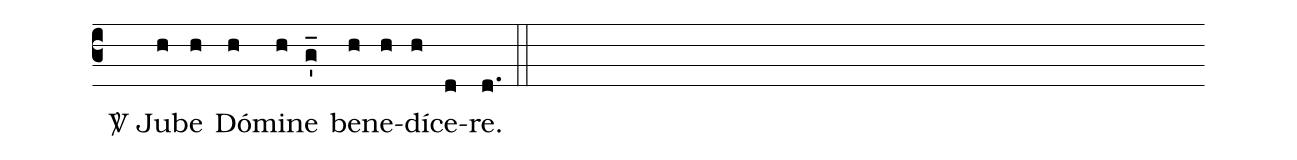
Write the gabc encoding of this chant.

%%
(c3) () <sp>V/</sp> Ju(h)be(h) D<v>\'{o}</v>(h)mi(h)ne(g_') be(h)ne(h)d<v>\'{i}</v>(h)ce(d)re.(d.) (::)
